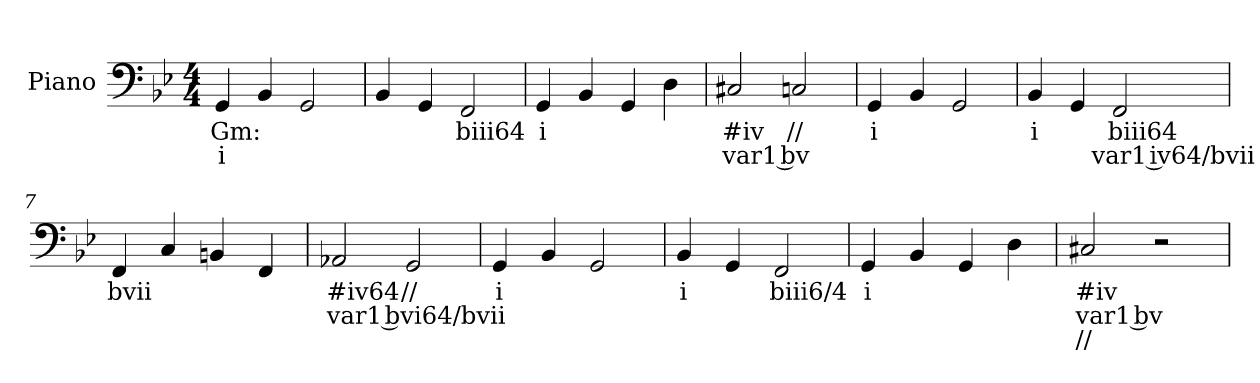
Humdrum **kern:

**kern	**text	**text	**text
*part1	*part1	*part1	*part1
*staff1	*staff1	*staff1	*staff1
*I"Piano	*	*	*
*I'Pno.	*	*	*
!!LO:PB:g=z
*clefF4	*	*	*
*k[b-e-]	*	*	*
*g:	*	*	*
*M4/4	*	*	*
*MM60	*	*	*
=1	=1	=1	=1
!	!LO:LY:b:color=#000000	!LO:LY:b:color=#000000	!
4GGi/	Gm:	i	.
4BB-i/	.	.	.
2GGi/	.	.	.
=2	=2	=2	=2
4BB-i/	.	.	.
4GGi/	.	.	.
!	!LO:LY:b:color=#000000	!	!
2FFi/	biii64	.	.
=3	=3	=3	=3
!	!LO:LY:b:color=#000000	!	!
4GGi/	i	.	.
4BB-i/	.	.	.
4GGi/	.	.	.
4Di\	.	.	.
=4	=4	=4	=4
!	!LO:LY:b:color=#000000	!LO:LY:b:color=#000000	!
2C#Xi/	#iv	var1 bv	.
!	!LO:LY:b:color=#000000	!	!
2Cni/	//	.	.
!!LO:LB:g=z
=5	=5	=5	=5
!	!LO:LY:b:color=#000000	!	!
4GGi/	i	.	.
4BB-i/	.	.	.
2GGi/	.	.	.
=6	=6	=6	=6
!	!LO:LY:b:color=#000000	!	!
4BB-i/	i	.	.
4GGi/	.	.	.
!	!LO:LY:b:color=#000000	!LO:LY:b:color=#000000	!
2FFi/	biii64	var1 iv64/bvii	.
=7	=7	=7	=7
!	!LO:LY:b:color=#000000	!	!
4FFi/	bvii	.	.
4Ci/	.	.	.
4BBni/	.	.	.
4FFi/	.	.	.
=8	=8	=8	=8
!	!LO:LY:b:color=#000000	!LO:LY:b:color=#000000	!
2AA-Xi/	#iv64	var1 bvi64/bvii	.
!	!LO:LY:b:color=#000000	!	!
2GGi/	//	.	.
!!LO:LB:g=z
=9	=9	=9	=9
!	!LO:LY:b:color=#000000	!	!
4GGi/	i	.	.
4BB-i/	.	.	.
2GGi/	.	.	.
=10	=10	=10	=10
!	!LO:LY:b:color=#000000	!	!
4BB-i/	i	.	.
4GGi/	.	.	.
!	!LO:LY:b:color=#000000	!	!
2FFi/	biii6/4	.	.
=11	=11	=11	=11
!	!LO:LY:b:color=#000000	!	!
4GGi/	i	.	.
4BB-i/	.	.	.
4GGi/	.	.	.
4Di\	.	.	.
=12	=12	=12	=12
!	!LO:LY:b:color=#000000	!LO:LY:b:color=#000000	!LO:LY:b:color=#000000
2C#Xi/	#iv	var1 bv	//
2r	.	.	.
=	=	=	=
*-	*-	*-	*-
